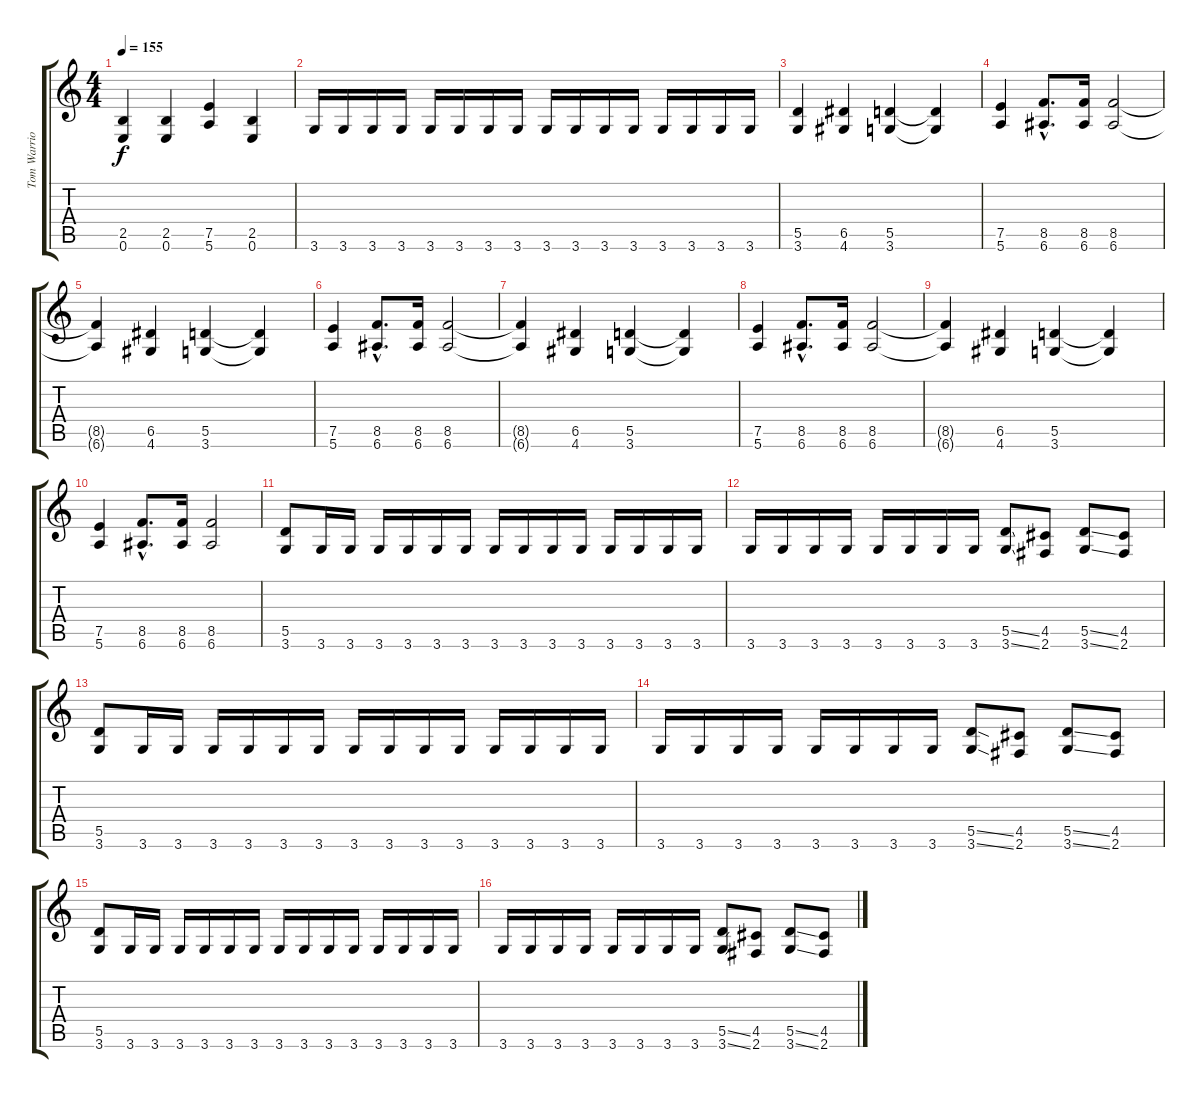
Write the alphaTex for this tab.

\track ("Tom Warrior" "Tom Warrio") {instrument overdrivenguitar}
\staff {score tabs}
\tuning (E4 B3 G3 D3 A2 E2) {hide}
\ts (4 4)
\tempo 155
\clef g2
\ks c
(2.5 0.6).4{dy f} (2.5 0.6).4 (7.5 5.6).4 (2.5 0.6).4 |
3.6.16 3.6.16 3.6.16 3.6.16 3.6.16 3.6.16 3.6.16 3.6.16 3.6.16 3.6.16 3.6.16 3.6.16 3.6.16 3.6.16 3.6.16 3.6.16 |
(5.5 3.6).4 (6.5 4.6).4 (5.5 3.6).4 (5.5{t} 3.6{t}).4 |
(7.5 5.6).4 (8.5{hac} 6.6{hac}).8{d} (8.5 6.6).16 (8.5 6.6).2 |
(8.5{t} 6.6{t}).4 (6.5 4.6).4 (5.5 3.6).4 (5.5{t} 3.6{t}).4 |
(7.5 5.6).4 (8.5{hac} 6.6{hac}).8{d} (8.5 6.6).16 (8.5 6.6).2 |
(8.5{t} 6.6{t}).4 (6.5 4.6).4 (5.5 3.6).4 (5.5{t} 3.6{t}).4 |
(7.5 5.6).4 (8.5{hac} 6.6{hac}).8{d} (8.5 6.6).16 (8.5 6.6).2 |
(8.5{t} 6.6{t}).4 (6.5 4.6).4 (5.5 3.6).4 (5.5{t} 3.6{t}).4 |
(7.5 5.6).4 (8.5{hac} 6.6{hac}).8{d} (8.5 6.6).16 (8.5 6.6).2 |
(5.5 3.6).8 3.6.16 3.6.16 3.6.16 3.6.16 3.6.16 3.6.16 3.6.16 3.6.16 3.6.16 3.6.16 3.6.16 3.6.16 3.6.16 3.6.16 |
3.6.16 3.6.16 3.6.16 3.6.16 3.6.16 3.6.16 3.6.16 3.6.16 (5.5{ss} 3.6{ss}).8 (4.5 2.6).8 (5.5{ss} 3.6{ss}).8 (4.5 2.6).8 |
(5.5 3.6).8 3.6.16 3.6.16 3.6.16 3.6.16 3.6.16 3.6.16 3.6.16 3.6.16 3.6.16 3.6.16 3.6.16 3.6.16 3.6.16 3.6.16 |
3.6.16 3.6.16 3.6.16 3.6.16 3.6.16 3.6.16 3.6.16 3.6.16 (5.5{ss} 3.6{ss}).8 (4.5 2.6).8 (5.5{ss} 3.6{ss}).8 (4.5 2.6).8 |
(5.5 3.6).8 3.6.16 3.6.16 3.6.16 3.6.16 3.6.16 3.6.16 3.6.16 3.6.16 3.6.16 3.6.16 3.6.16 3.6.16 3.6.16 3.6.16 |
3.6.16 3.6.16 3.6.16 3.6.16 3.6.16 3.6.16 3.6.16 3.6.16 (5.5{ss} 3.6{ss}).8 (4.5 2.6).8 (5.5{ss} 3.6{ss}).8 (4.5 2.6).8
